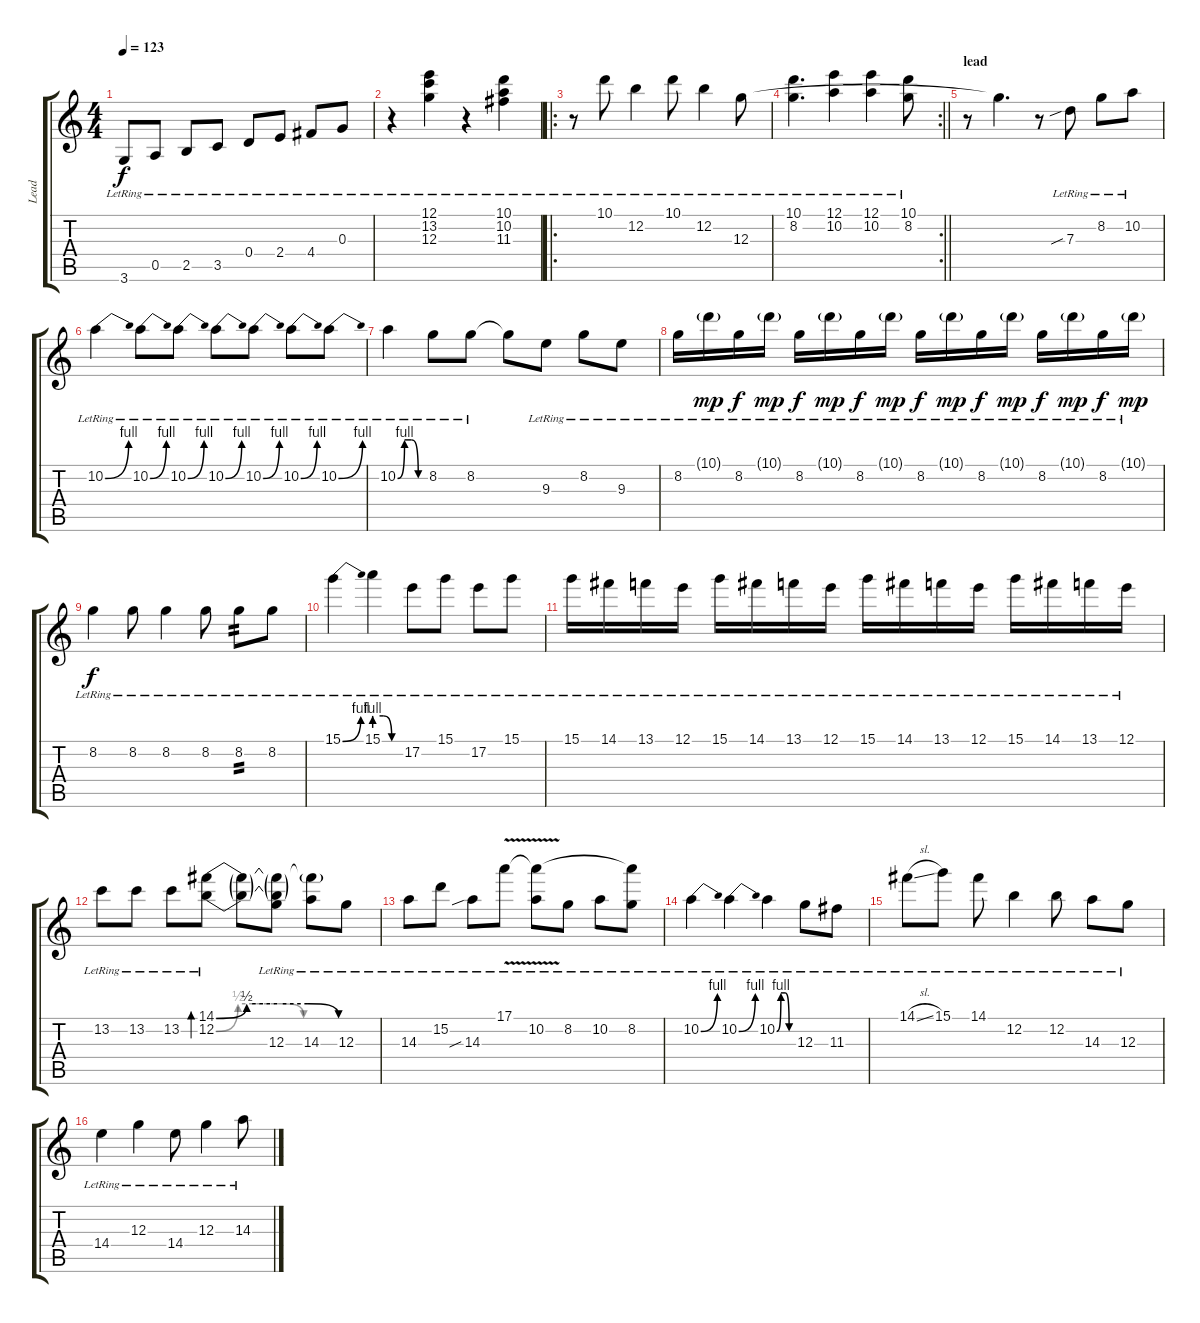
\track ("Lead" "Lead") {instrument electricguitarclean}
\staff {score tabs}
\tuning (E4 B3 G3 D3 A2 E2) {hide}
\ts (4 4)
\tempo 123
\clef g2
\ks c
3.6{lr}.8{dy f} 0.5{lr}.8 2.5{lr}.8 3.5{lr}.8 0.4{lr}.8 2.4{lr}.8 4.4{lr}.8 0.3{lr}.8 |
r.4 (12.1{lr} 13.2{lr} 12.3{lr}).4 r.4 (10.1{lr} 10.2{lr} 11.3{lr}).4 |
\ro
r.8 10.1{lr}.8 12.2{lr}.4 10.1{lr}.8 12.2{lr}.4 12.3{lr}.8 |
\rc 2
\barLineRight lightlight
(10.1{lr} 8.2{lr}).4{d} (12.1{lr} 10.2{lr}).4 (12.1{lr} 10.2{lr}).4 (10.1{lr} 8.2{lr}).8 |
\section ("" "lead")
r.8 12.3{t}.4{d} r.8 7.3{sib lr}.8 8.2{lr}.8 10.2{lr}.8 |
10.2{be (bend 0 0 60 4) lr}.4 10.2{be (bend 0 0 60 4) lr}.8 10.2{be (bend 0 0 60 4) lr}.8 10.2{be (bend 0 0 60 4) lr}.8 10.2{be (bend 0 0 60 4) lr}.8 10.2{be (bend 0 0 60 4) lr}.8 10.2{be (bend 0 0 60 4) lr}.8 |
10.2{be (custom 0 0 15 4 30 4 45 0 60 0) lr}.4 8.2{lr}.8 8.2{lr}.8 8.2{t}.8 9.3{lr}.8 8.2{lr}.8 9.3{lr}.8 |
8.2{lr}.16 10.1{g lr}.16{dy mp} 8.2{lr}.16{dy f} 10.1{g lr}.16{dy mp} 8.2{lr}.16{dy f} 10.1{g lr}.16{dy mp} 8.2{lr}.16{dy f} 10.1{g lr}.16{dy mp} 8.2{lr}.16{dy f} 10.1{g lr}.16{dy mp} 8.2{lr}.16{dy f} 10.1{g lr}.16{dy mp} 8.2{lr}.16{dy f} 10.1{g lr}.16{dy mp} 8.2{lr}.16{dy f} 10.1{g lr}.16{dy mp} |
8.2{lr}.4{dy f} 8.2{lr}.8 8.2{lr}.4 8.2{lr}.8 8.2{lr}.8{tp 2} 8.2{lr}.8 |
15.1{be (bend 0 0 60 4) lr}.4 15.1{be (custom 0 4 20 4 40 0 60 0) lr}.4 17.2{lr}.8 15.1{lr}.8 17.2{lr}.8 15.1{lr}.8 |
15.1{lr}.16 14.1{lr}.16 13.1{lr}.16 12.1{lr}.16 15.1{lr}.16 14.1{lr}.16 13.1{lr}.16 12.1{lr}.16 15.1{lr}.16 14.1{lr}.16 13.1{lr}.16 12.1{lr}.16 15.1{lr}.16 14.1{lr}.16 13.1{lr}.16 12.1{lr}.16 |
13.2{lr}.8 13.2{lr}.8 13.2{lr}.8 (14.1{be (custom 0 0 15 2 30 2 45 2 60 0) lr} 12.2{be (custom 0 0 15 2 30 2 45 2 60 0) lr}).8{bd 60} (14.1{t} 12.2{t}).8 (14.1{t} 12.2{t} 12.3{lr}).8 (14.1{t} 14.3{lr}).8 12.3{lr}.8 |
14.3{lr}.8 15.2{lr}.8 14.3{sib lr}.8 17.1{v lr}.8 (17.1{t} 10.2{lr}).8 8.2{lr}.8 10.2{lr}.8 (17.1{t} 8.2{lr}).8 |
10.2{be (bend 0 0 60 4) lr}.4 10.2{be (bend 0 0 60 4) lr}.4 10.2{be (custom 0 0 15 4 30 4 45 0 60 0) lr}.4 12.3{lr}.8 11.3{lr}.8 |
14.1{sl lr}.8 15.1{lr}.8 14.1{lr}.8 12.2{lr}.4 12.2{lr}.8 14.3{lr}.8 12.3{lr}.8 |
14.4{lr}.4 12.3{lr}.4 14.4{lr}.8 12.3{lr}.4 14.3{lr}.8
